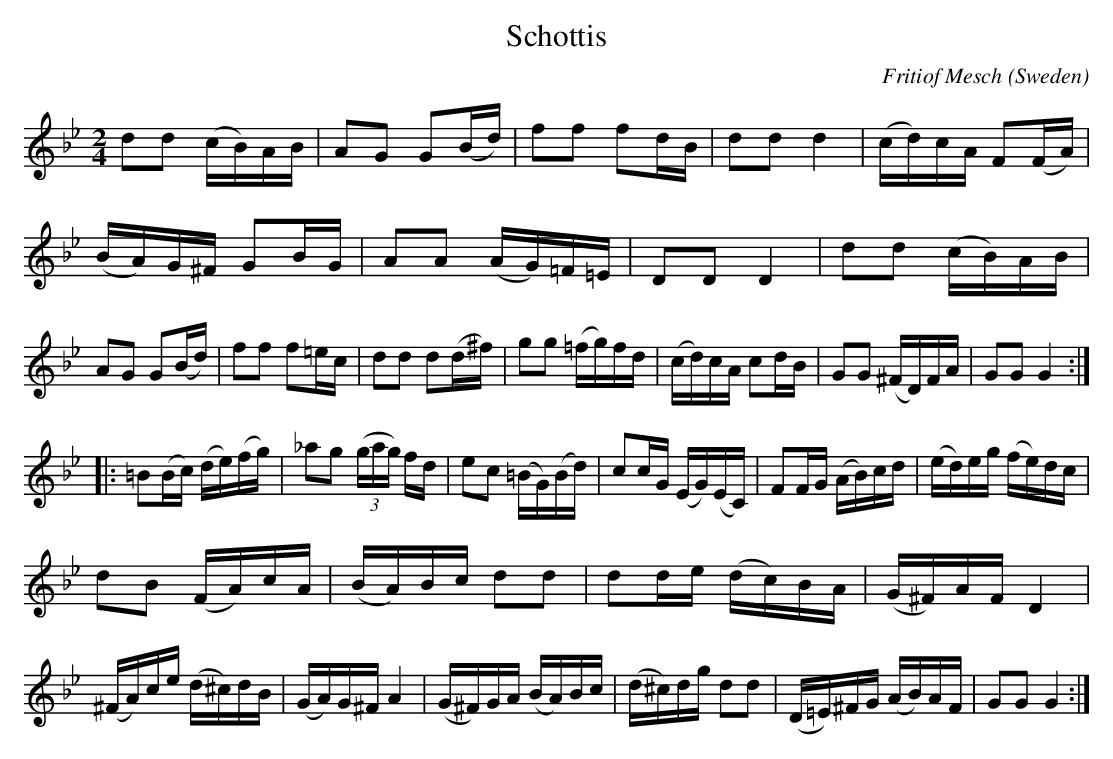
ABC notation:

X:1
T:Schottis
C:Fritiof Mesch
L:1/16
M:2/4
O:Sweden
K:G minor
d2d2 (cB)AB | A2G2 G2(Bd) |\
f2f2 f2dB | d2d2 d4 | \
(cd)cA F2(FA) | (BA)G^F G2BG|\
A2A2 (AG)=F=E | D2D2 D4 |\
d2d2 (cB)AB | A2G2 G2(Bd) |\
f2f2 f2=ec | d2d2 d2(d^f)|\
g2g2 (=fg)fd | (cd)cA c2dB | \
G2G2 (^FD)FA | G2G2 G4 ::
=B2(Bc) (de)(fg) | _a2g2 ((3gag) fd |\
e2c2 (=BG)(Bd) | c2cG (EG)(EC) |\
F2FG (AB)cd | (ed)eg (fe)dc |
d2B2 (FA)cA | (BA)Bc d2d2 |\
d2de (dc)BA | (G^F)AF D4 |
(^FA)ce (d^c)dB | (GA)G^F A4 |\
(G^F)GA (BA)Bc | (d^c)dg  d2d2 |\
(D=E)^FG (AB)AF | G2G2 G4:|
